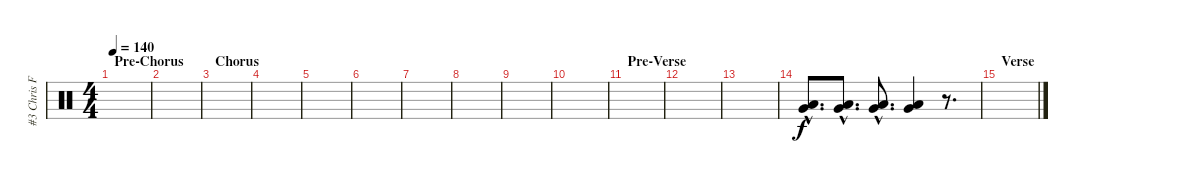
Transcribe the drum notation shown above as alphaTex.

\track ("#3 Chris Fehn - Percussions" "#3 Chris F") {instrument percussion}
\staff {score}
\articulation defaults
\ts (4 4)
\section ("" "Pre-Chorus")
\tempo 140
\clef neutral
\ks c
|
|
\section ("" "Chorus")
|
|
|
|
|
|
|
|
\section ("" "Pre-Verse")
|
|
|
("Very Low Tom (hit)"{hac} "Low Tom (hit)"{hac}).8{d} ("Very Low Tom (hit)"{hac} "Low Tom (hit)"{hac}).8{d} ("Very Low Tom (hit)"{hac} "Low Tom (hit)"{hac}).8{d} ("Very Low Tom (hit)" "Low Tom (hit)").4 r.8{d} |
\section ("" "Verse")
